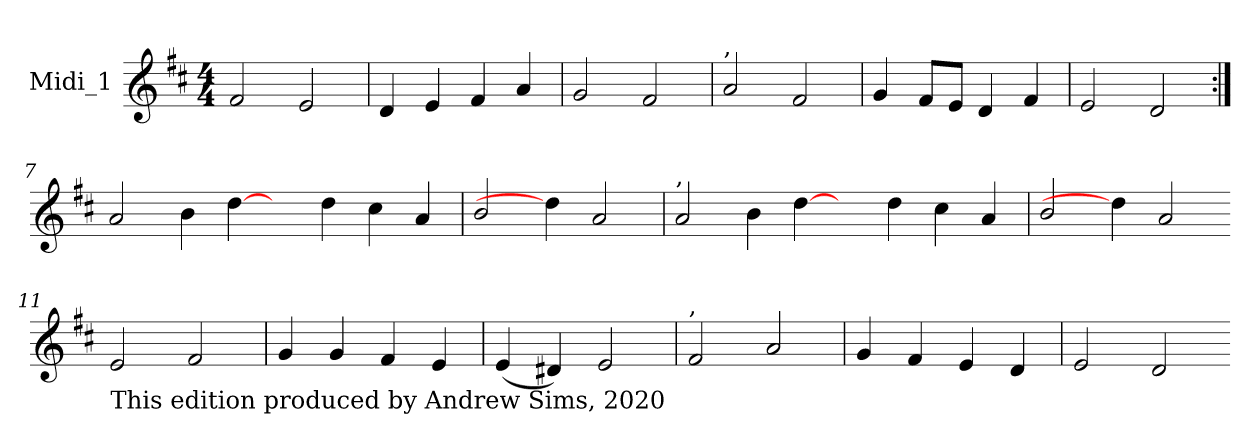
**kern
*part1
*staff1
*I"Midi_1
*clefG2
*k[f#c#]
*D:
*M4/4
=1
2f#
2e
=2
4d
4e
4f#
4a
=3
2g
2f#
=4
!LO:TX:a:t=,
2a
2f#
=5
4g
8f#L
8eJ
4d
4f#
=6
2e
2d
!!LO:LB:g=z
=7:|!
2a
4b
[4dd
4ryy
4dd
4cc#
4a
=8
2b/
4dd]
2a/
=9
!LO:TX:a:t=,
2a
4b
[4dd
4ryy
4dd
4cc#
4a
=10
2b/
4dd]
2a
!!LO:LB:g=z
=11-
!LO:TX:b:t=This edition produced by Andrew Sims, 2020
2e
2f#
=12
4g
4g
4f#
4e
=13
(<4e
4d#X)
2e
=14
!LO:TX:a:t=,
2f#
2a
=15
4g
4f#
4e
4d
=16
2e
2d
=-
*-
